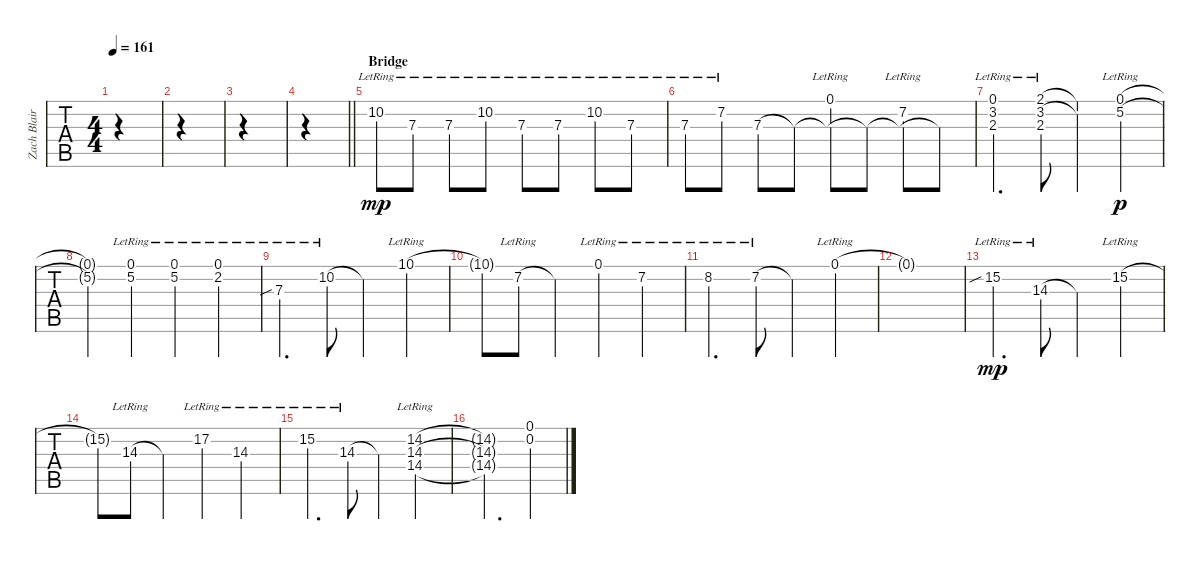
\track ("Zach Blair - Guitar Two" "Zach Blair") {instrument distortionguitar}
\staff {tabs}
\tuning (Eb4 Bb3 Gb3 Db3 Ab2 Eb2) {hide}
\ts (4 4)
\tempo 161
\clef g2
\ks db
|
|
|
\barLineRight lightlight
|
\section ("" "Bridge")
10.2{lr}.8{dy mp volume 7 balance 0} 7.3{lr}.8 7.3{lr}.8 10.2{lr}.8 7.3{lr}.8 7.3{lr}.8 10.2{lr}.8 7.3{lr}.8 |
7.3{lr}.8 7.2{lr}.8 7.3.8 7.3{t}.8 (0.1{lr} 7.3{t}).8 7.3{t}.8 (7.2{lr} 7.3{t}).8 7.3{t}.8 |
(0.1{lr} 3.2{lr} 2.3).4{d} (2.1{lr} 3.2{lr} 2.3).8 (2.1{t} 3.2{t}).4 (0.1{lr} 5.2{lr}).4{dy p} |
(0.1{t} 5.2{t}).4 (0.1{lr} 5.2{lr}).4 (0.1{lr} 5.2{lr}).4 (0.1{lr} 2.2{lr}).4 |
7.3{sib lr}.4{d} 10.2{lr}.8 10.2{t}.4 10.1{lr}.4 |
10.1{t}.8 7.2{lr}.8 7.2{t}.4 0.1{lr}.4 7.2{lr}.4 |
8.2{lr}.4{d} 7.2{lr}.8 7.2{t}.4 0.1{lr}.4 |
0.1{t}.1 |
15.2{sib lr}.4{d dy mp volume 7 balance 8} 14.3{lr}.8 14.3{t}.4 15.2{lr}.4 |
15.2{t}.8 14.3{lr}.8 14.3{t}.4 17.2{lr}.4 14.3{lr}.4 |
15.2{lr}.4{d} 14.3{lr}.8 14.3{t}.4 (14.2{lr} 14.3{lr} 14.4{lr}).4 |
(14.2{t} 14.3{t} 14.4{t}).2{d} (0.1 0.2).4
